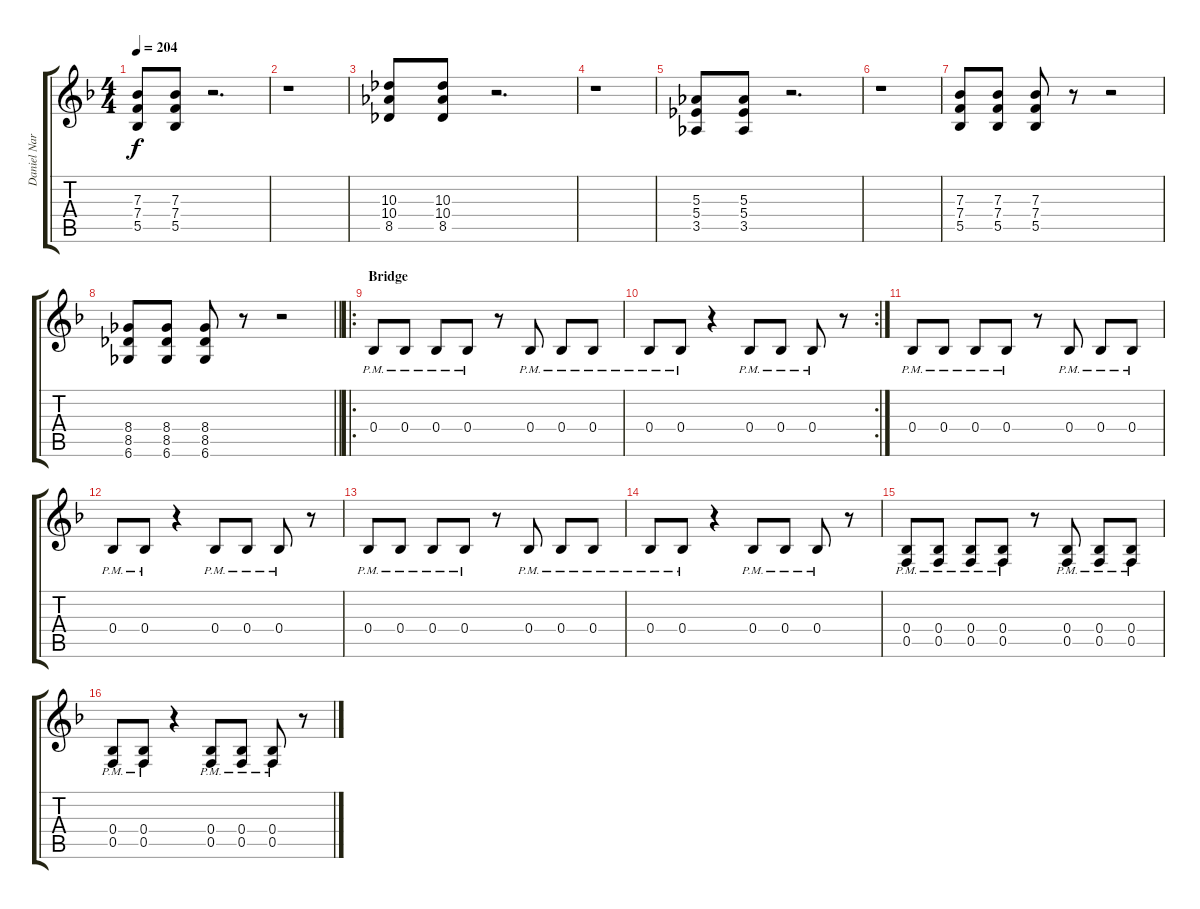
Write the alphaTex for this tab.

\track ("Daniel Nargang" "Daniel Nar") {instrument electricguitarjazz}
\staff {score tabs}
\tuning (C4 G3 Eb3 Bb2 F2 C2) {hide}
\ts (4 4)
\tempo 204
\clef g2
\ks f
(7.3 7.4 5.5).8{dy f} (7.3 7.4 5.5).8 r.2{d} |
r.1 |
(10.3 10.4 8.5).8 (10.3 10.4 8.5).8 r.2{d} |
r.1 |
(5.3 5.4 3.5).8 (5.3 5.4 3.5).8 r.2{d} |
r.1 |
(7.3 7.4 5.5).8 (7.3 7.4 5.5).8 (7.3 7.4 5.5).8 r.8 r.2 |
\barLineRight lightlight
(8.4 8.5 6.6).8 (8.4 8.5 6.6).8 (8.4 8.5 6.6).8 r.8 r.2 |
\ro
\section ("" "Bridge")
0.4{pm}.8 0.4{pm}.8 0.4{pm}.8 0.4{pm}.8 r.8 0.4{pm}.8 0.4{pm}.8 0.4{pm}.8 |
\rc 2
0.4{pm}.8 0.4{pm}.8 r.4 0.4{pm}.8 0.4{pm}.8 0.4{pm}.8 r.8 |
0.4{pm}.8 0.4{pm}.8 0.4{pm}.8 0.4{pm}.8 r.8 0.4{pm}.8 0.4{pm}.8 0.4{pm}.8 |
0.4{pm}.8 0.4{pm}.8 r.4 0.4{pm}.8 0.4{pm}.8 0.4{pm}.8 r.8 |
0.4{pm}.8 0.4{pm}.8 0.4{pm}.8 0.4{pm}.8 r.8 0.4{pm}.8 0.4{pm}.8 0.4{pm}.8 |
0.4{pm}.8 0.4{pm}.8 r.4 0.4{pm}.8 0.4{pm}.8 0.4{pm}.8 r.8 |
(0.4{pm} 0.5{pm}).8 (0.4{pm} 0.5{pm}).8 (0.4{pm} 0.5{pm}).8 (0.4{pm} 0.5{pm}).8 r.8 (0.4{pm} 0.5{pm}).8 (0.4{pm} 0.5{pm}).8 (0.4{pm} 0.5{pm}).8 |
(0.4{pm} 0.5{pm}).8 (0.4{pm} 0.5{pm}).8 r.4 (0.4{pm} 0.5{pm}).8 (0.4{pm} 0.5{pm}).8 (0.4{pm} 0.5{pm}).8 r.8
